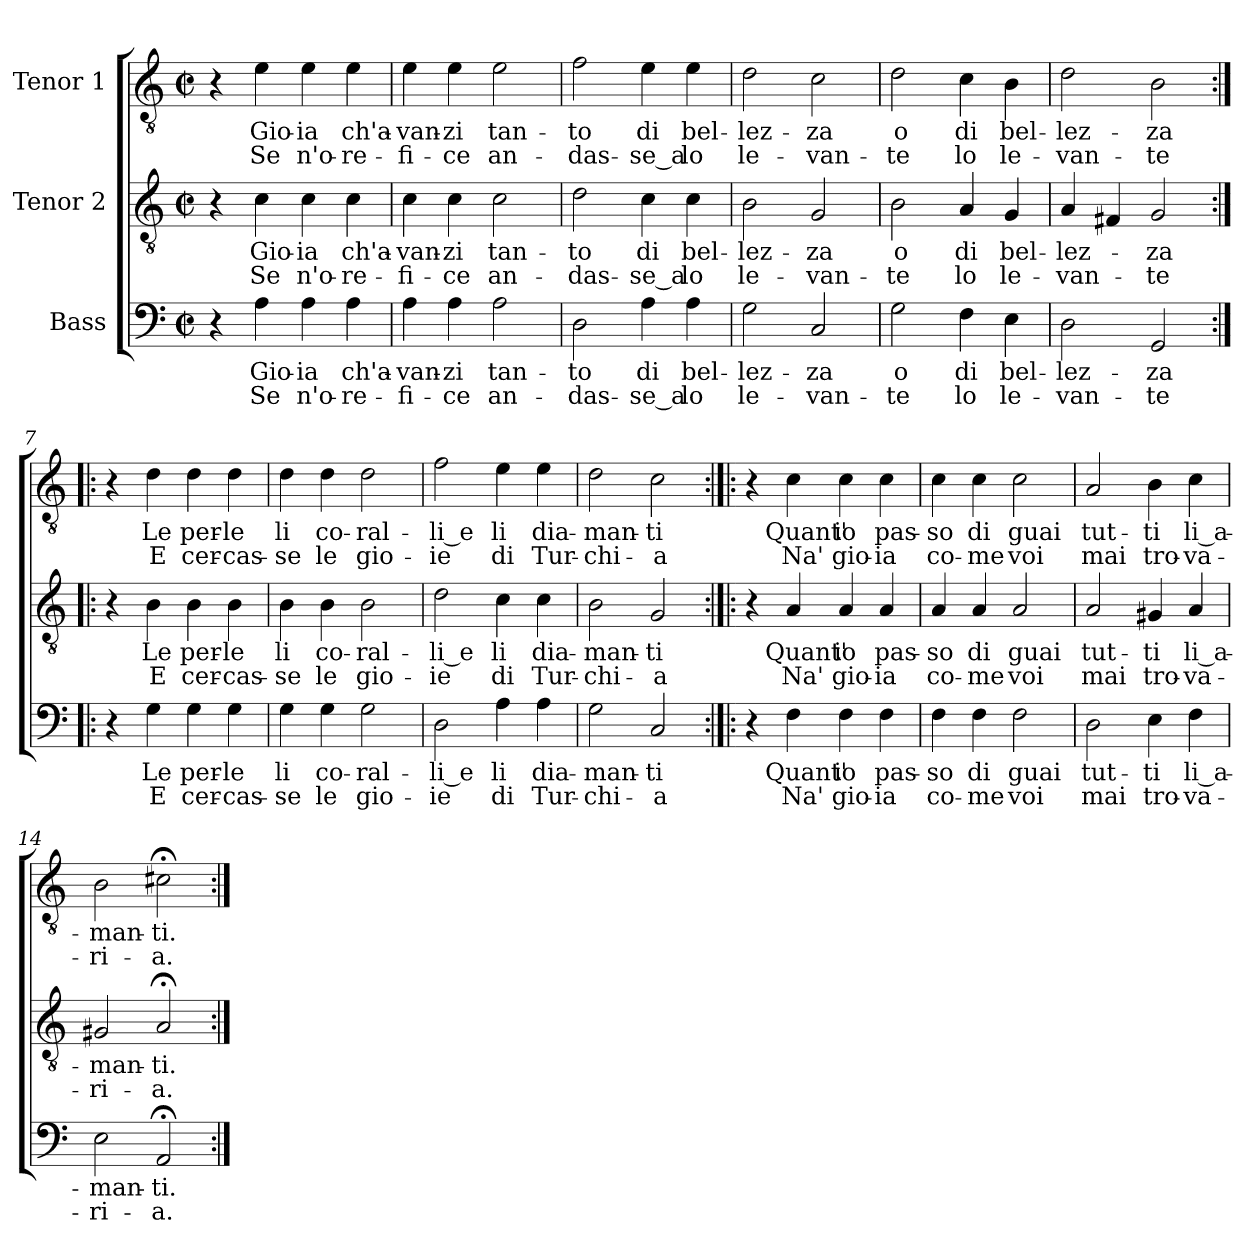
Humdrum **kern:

**kern	**text	**text	**kern	**text	**text	**kern	**text	**text
*part3	*part3	*part3	*part2	*part2	*part2	*part1	*part1	*part1
*staff3	*staff3	*staff3	*staff2	*staff2	*staff2	*staff1	*staff1	*staff1
*I"Bass	*	*	*I"Tenor 2	*	*	*I"Tenor 1	*	*
*clefF4	*	*	*clefGv2	*	*	*clefGv2	*	*
*k[]	*	*	*k[]	*	*	*k[]	*	*
*a:	*	*	*a:	*	*	*a:	*	*
*M2/2	*	*	*M2/2	*	*	*M2/2	*	*
*met(c|)	*	*	*met(c|)	*	*	*met(c|)	*	*
=1	=1	=1	=1	=1	=1	=1	=1	=1
4r	.	.	4r	.	.	4r	.	.
4A\	Gio-	Se	4c\	Gio-	Se	4e\	Gio-	Se
4A\	-ia	n'o-	4c\	-ia	n'o-	4e\	-ia	n'o-
4A\	ch'a-	-re-	4c\	ch'a-	-re-	4e\	ch'a-	-re-
=2	=2	=2	=2	=2	=2	=2	=2	=2
4A\	-van-	-fi-	4c\	-van-	-fi-	4e\	-van-	-fi-
4A\	-zi	-ce	4c\	-zi	-ce	4e\	-zi	-ce
2A\	tan-	an-	2c\	tan-	an-	2e\	tan-	an-
=3	=3	=3	=3	=3	=3	=3	=3	=3
2D\	-to	-das-	2d\	-to	-das-	2f\	-to	-das-
4A\	di	-se_a	4c\	di	-se_a	4e\	di	-se_a
4A\	bel-	lo	4c\	bel-	lo	4e\	bel-	lo
=4	=4	=4	=4	=4	=4	=4	=4	=4
2G\	-lez-	le-	2B\	-lez-	le-	2d\	-lez-	le-
2C/	-za	-van-	2G/	-za	-van-	2c\	-za	-van-
=5	=5	=5	=5	=5	=5	=5	=5	=5
2G\	o	-te	2B\	o	-te	2d\	o	-te
4F\	di	lo	4A/	di	lo	4c\	di	lo
4E\	bel-	le-	4G/	bel-	le-	4B\	bel-	le-
!!LO:LB:g=z
=6	=6	=6	=6	=6	=6	=6	=6	=6
2D\	-lez-	-van-	4A/	-lez-	-van-	2d\	-lez-	-van-
.	.	.	4F#X/	.	.	.	.	.
2GG/	-za	-te	2G/	-za	-te	2B\	-za	-te
=7:|!|:	=7:|!|:	=7:|!|:	=7:|!|:	=7:|!|:	=7:|!|:	=7:|!|:	=7:|!|:	=7:|!|:
4r	.	.	4r	.	.	4r	.	.
4G\	Le	E	4B\	Le	E	4d\	Le	E
4G\	per-	cer-	4B\	per-	cer-	4d\	per-	cer-
4G\	-le	-cas-	4B\	-le	-cas-	4d\	-le	-cas-
=8	=8	=8	=8	=8	=8	=8	=8	=8
4G\	li	-se	4B\	li	-se	4d\	li	-se
4G\	co-	le	4B\	co-	le	4d\	co-	le
2G\	-ral-	gio-	2B\	-ral-	gio-	2d\	-ral-	gio-
=9	=9	=9	=9	=9	=9	=9	=9	=9
2D\	-li_e	-ie	2d\	-li_e	-ie	2f\	-li_e	-ie
4A\	li	di	4c\	li	di	4e\	li	di
4A\	dia-	Tur-	4c\	dia-	Tur-	4e\	dia-	Tur-
=10	=10	=10	=10	=10	=10	=10	=10	=10
2G\	-man-	-chi-	2B\	-man-	-chi-	2d\	-man-	-chi-
2C/	-ti	-a	2G/	-ti	-a	2c\	-ti	-a
!!LO:LB:g=z
=11:|!|:	=11:|!|:	=11:|!|:	=11:|!|:	=11:|!|:	=11:|!|:	=11:|!|:	=11:|!|:	=11:|!|:
4r	.	.	4r	.	.	4r	.	.
4F\	Quant'	Na'	4A/	Quant'	Na'	4c\	Quant'	Na'
4F\	io	gio-	4A/	io	gio-	4c\	io	gio-
4F\	pas-	-ia	4A/	pas-	-ia	4c\	pas-	-ia
=12	=12	=12	=12	=12	=12	=12	=12	=12
4F\	-so	co-	4A/	-so	co-	4c\	-so	co-
4F\	di	-me	4A/	di	-me	4c\	di	-me
2F\	guai	voi	2A/	guai	voi	2c\	guai	voi
=13	=13	=13	=13	=13	=13	=13	=13	=13
2D\	tut-	mai	2A/	tut-	mai	2A/	tut-	mai
4E\	-ti	tro-	4G#X/	-ti	tro-	4B\	-ti	tro-
4F\	li_a-	-va-	4A/	li_a-	-va-	4c\	li_a-	-va-
=14	=14	=14	=14	=14	=14	=14	=14	=14
2E\	-man-	-ri-	2G#X/	-man-	-ri-	2B\	-man-	-ri-
2AA;</	-ti.	-a.	2A;</	-ti.	-a.	2c#X;<\	-ti.	-a.
=:|!	=:|!	=:|!	=:|!	=:|!	=:|!	=:|!	=:|!	=:|!
*-	*-	*-	*-	*-	*-	*-	*-	*-
